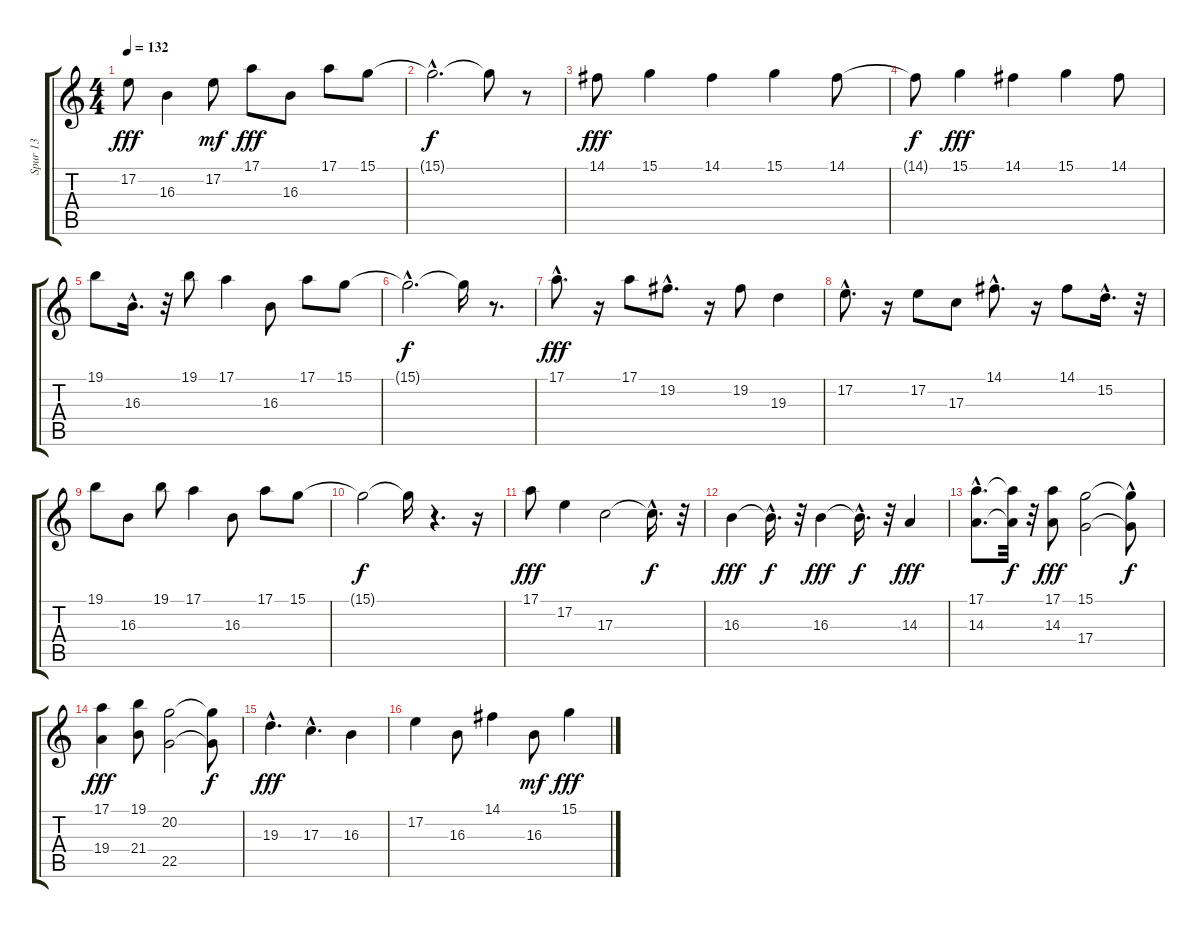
\track ("Spur 13" "Spur 13") {instrument brightacousticpiano}
\staff {score tabs}
\tuning (E4 B3 G3 D3 A2 E2) {hide}
\ts (4 4)
\tempo 132
\clef g2
\ks c
17.2.8{dy fff} 16.3.4 17.2.8{dy mf} 17.1.8{dy fff} 16.3.8 17.1.8 15.1.8 |
15.1{hac t}.2{d dy f} 15.1{t}.8 r.8 |
14.1.8{dy fff} 15.1.4 14.1.4 15.1.4 14.1.8 |
14.1{t}.8{dy f} 15.1.4{dy fff} 14.1.4 15.1.4 14.1.8 |
19.1.8 16.3{hac}.16{d} r.32 19.1.8 17.1.4 16.3.8 17.1.8 15.1.8 |
15.1{hac t}.2{d dy f} 15.1{t}.16 r.8{d} |
17.1{hac}.8{d dy fff} r.16 17.1.8 19.2{hac}.8{d} r.16 19.2.8 19.3.4 |
17.2{hac}.8{d} r.16 17.2.8 17.3.8 14.1{hac}.8{d} r.16 14.1.8 15.2{hac}.16{d} r.32 |
19.1.8 16.3.8 19.1.8 17.1.4 16.3.8 17.1.8 15.1.8 |
15.1{t}.2{dy f} 15.1{t}.16 r.4{d} r.16 |
17.1.8{dy fff} 17.2.4 17.3.2 17.3{hac t}.16{d dy f} r.32 |
16.3.4{dy fff} 16.3{hac t}.16{d dy f} r.32 16.3.4{dy fff} 16.3{hac t}.16{d dy f} r.32 14.3.4{dy fff} |
(17.1{hac} 14.3{hac}).8{d} (17.1{t} 14.3{t}).32{dy f} r.32 (17.1 14.3).8{dy fff} (15.1 17.4).2 (15.1{hac t} 17.4{t}).8{dy f} |
(17.1 19.4).4{dy fff} (19.1 21.4).8 (20.2 22.5).2 (20.2{t} 22.5{t}).8{dy f} |
19.3{hac}.4{d dy fff} 17.3{hac}.4{d} 16.3.4 |
17.2.4 16.3.8 14.1.4 16.3.8{dy mf} 15.1.4{dy fff}
